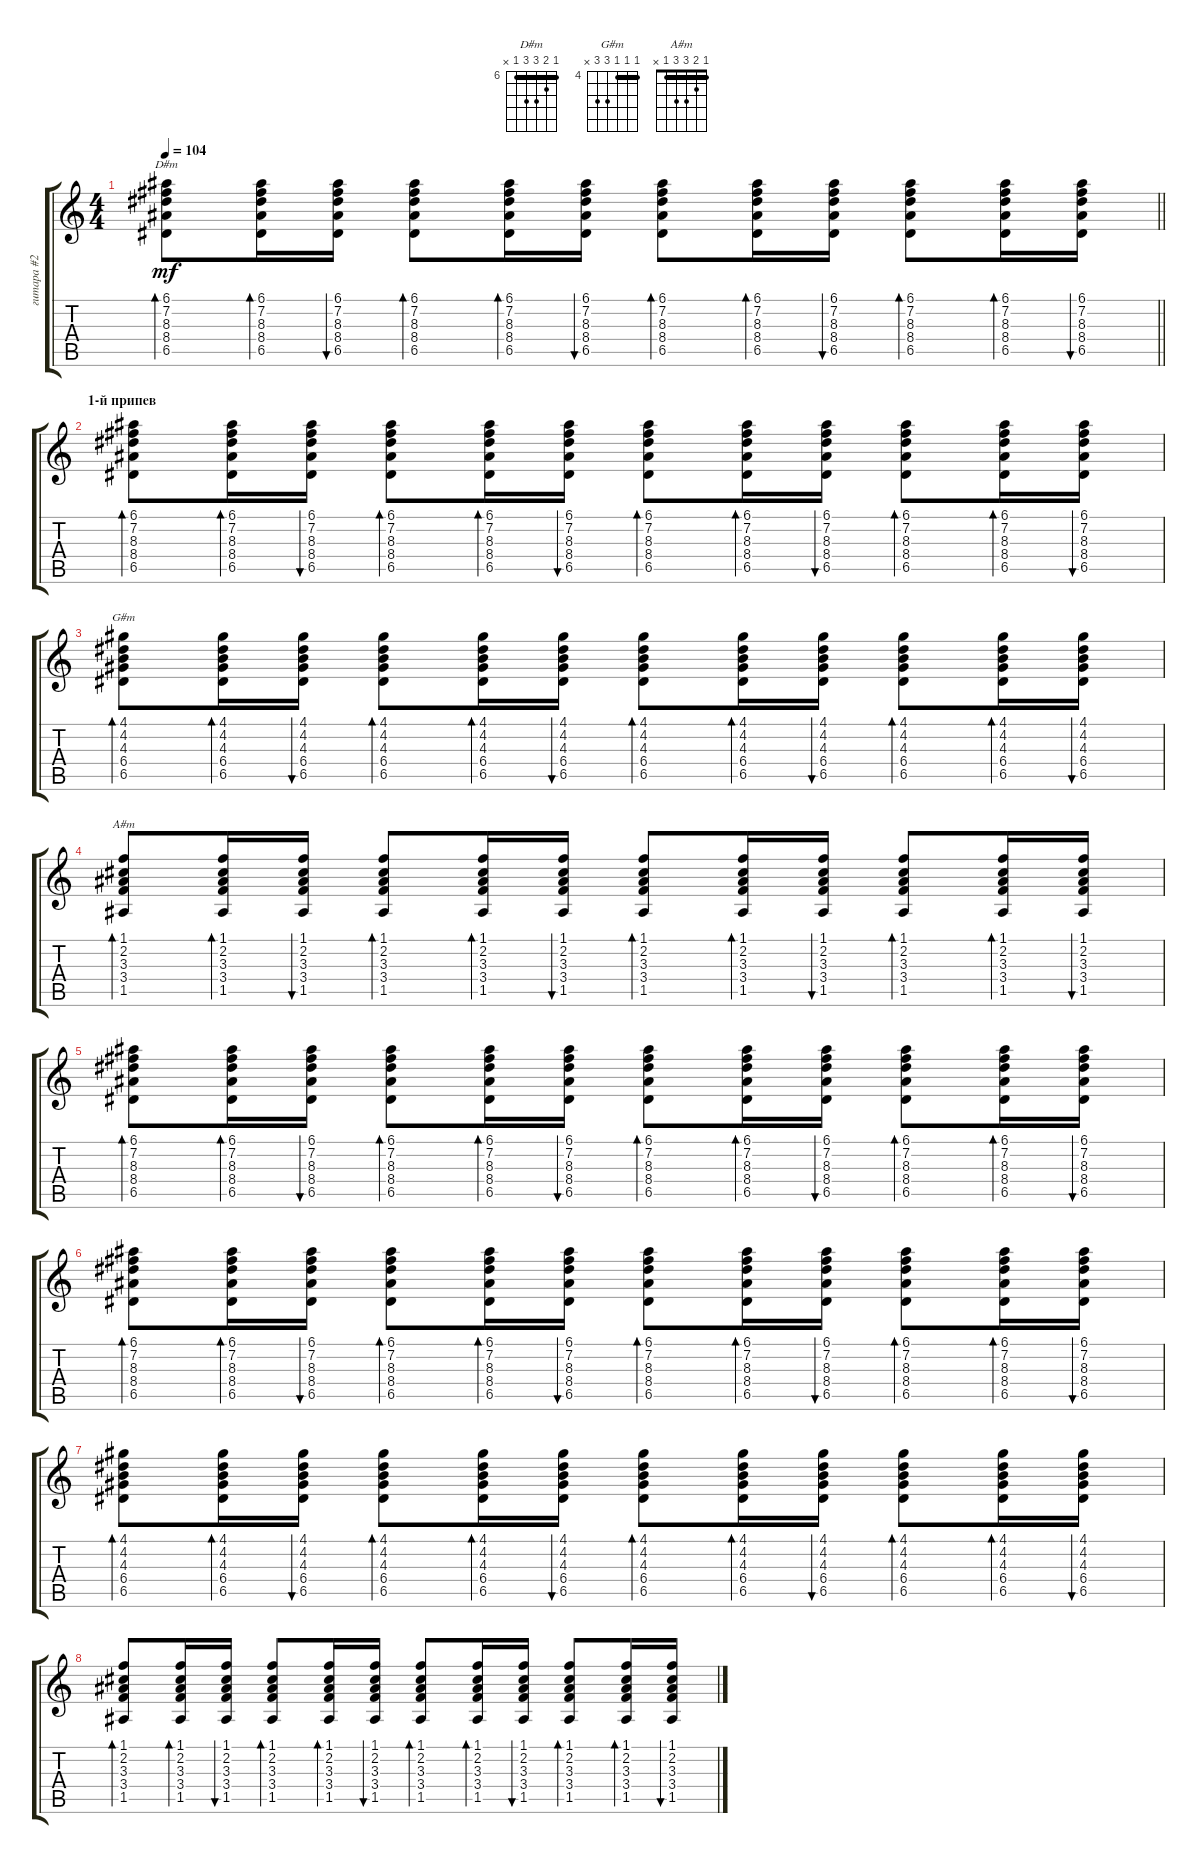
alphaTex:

\track ("гитара #2" "гитара #2") {instrument acousticguitarnylon}
\staff {score tabs}
\tuning (E4 B3 G3 D3 A2 E2) {hide}
\chord ("D#m" 6 7 8 8 6 x) {firstfret 6 barre 6}
\chord ("G#m" 4 4 4 6 6 x) {firstfret 4 barre 4}
\chord ("A#m" 1 2 3 3 1 x) {barre 1}
\ts (4 4)
\tempo 104
\clef g2
\barLineRight lightlight
\ks c
(6.1 7.2 8.3 8.4 6.5).8{bd 60 ch "D#m" dy mf} (6.1 7.2 8.3 8.4 6.5).16{bd 60} (6.1 7.2 8.3 8.4 6.5).16{bu 60} (6.1 7.2 8.3 8.4 6.5).8{bd 60} (6.1 7.2 8.3 8.4 6.5).16{bd 60} (6.1 7.2 8.3 8.4 6.5).16{bu 60} (6.1 7.2 8.3 8.4 6.5).8{bd 60} (6.1 7.2 8.3 8.4 6.5).16{bd 60} (6.1 7.2 8.3 8.4 6.5).16{bu 60} (6.1 7.2 8.3 8.4 6.5).8{bd 60} (6.1 7.2 8.3 8.4 6.5).16{bd 60} (6.1 7.2 8.3 8.4 6.5).16{bu 60} |
\section ("" "1-й припев")
(6.1 7.2 8.3 8.4 6.5).8{bd 60} (6.1 7.2 8.3 8.4 6.5).16{bd 60} (6.1 7.2 8.3 8.4 6.5).16{bu 60} (6.1 7.2 8.3 8.4 6.5).8{bd 60} (6.1 7.2 8.3 8.4 6.5).16{bd 60} (6.1 7.2 8.3 8.4 6.5).16{bu 60} (6.1 7.2 8.3 8.4 6.5).8{bd 60} (6.1 7.2 8.3 8.4 6.5).16{bd 60} (6.1 7.2 8.3 8.4 6.5).16{bu 60} (6.1 7.2 8.3 8.4 6.5).8{bd 60} (6.1 7.2 8.3 8.4 6.5).16{bd 60} (6.1 7.2 8.3 8.4 6.5).16{bu 60} |
(4.1 4.2 4.3 6.4 6.5).8{bd 60 ch "G#m"} (4.1 4.2 4.3 6.4 6.5).16{bd 60} (4.1 4.2 4.3 6.4 6.5).16{bu 60} (4.1 4.2 4.3 6.4 6.5).8{bd 60} (4.1 4.2 4.3 6.4 6.5).16{bd 60} (4.1 4.2 4.3 6.4 6.5).16{bu 60} (4.1 4.2 4.3 6.4 6.5).8{bd 60} (4.1 4.2 4.3 6.4 6.5).16{bd 60} (4.1 4.2 4.3 6.4 6.5).16{bu 60} (4.1 4.2 4.3 6.4 6.5).8{bd 60} (4.1 4.2 4.3 6.4 6.5).16{bd 60} (4.1 4.2 4.3 6.4 6.5).16{bu 60} |
(1.1 2.2 3.3 3.4 1.5).8{bd 60 ch "A#m"} (1.1 2.2 3.3 3.4 1.5).16{bd 60} (1.1 2.2 3.3 3.4 1.5).16{bu 60} (1.1 2.2 3.3 3.4 1.5).8{bd 60} (1.1 2.2 3.3 3.4 1.5).16{bd 60} (1.1 2.2 3.3 3.4 1.5).16{bu 60} (1.1 2.2 3.3 3.4 1.5).8{bd 60} (1.1 2.2 3.3 3.4 1.5).16{bd 60} (1.1 2.2 3.3 3.4 1.5).16{bu 60} (1.1 2.2 3.3 3.4 1.5).8{bd 60} (1.1 2.2 3.3 3.4 1.5).16{bd 60} (1.1 2.2 3.3 3.4 1.5).16{bu 60} |
(6.1 7.2 8.3 8.4 6.5).8{bd 60} (6.1 7.2 8.3 8.4 6.5).16{bd 60} (6.1 7.2 8.3 8.4 6.5).16{bu 60} (6.1 7.2 8.3 8.4 6.5).8{bd 60} (6.1 7.2 8.3 8.4 6.5).16{bd 60} (6.1 7.2 8.3 8.4 6.5).16{bu 60} (6.1 7.2 8.3 8.4 6.5).8{bd 60} (6.1 7.2 8.3 8.4 6.5).16{bd 60} (6.1 7.2 8.3 8.4 6.5).16{bu 60} (6.1 7.2 8.3 8.4 6.5).8{bd 60} (6.1 7.2 8.3 8.4 6.5).16{bd 60} (6.1 7.2 8.3 8.4 6.5).16{bu 60} |
(6.1 7.2 8.3 8.4 6.5).8{bd 60} (6.1 7.2 8.3 8.4 6.5).16{bd 60} (6.1 7.2 8.3 8.4 6.5).16{bu 60} (6.1 7.2 8.3 8.4 6.5).8{bd 60} (6.1 7.2 8.3 8.4 6.5).16{bd 60} (6.1 7.2 8.3 8.4 6.5).16{bu 60} (6.1 7.2 8.3 8.4 6.5).8{bd 60} (6.1 7.2 8.3 8.4 6.5).16{bd 60} (6.1 7.2 8.3 8.4 6.5).16{bu 60} (6.1 7.2 8.3 8.4 6.5).8{bd 60} (6.1 7.2 8.3 8.4 6.5).16{bd 60} (6.1 7.2 8.3 8.4 6.5).16{bu 60} |
(4.1 4.2 4.3 6.4 6.5).8{bd 60} (4.1 4.2 4.3 6.4 6.5).16{bd 60} (4.1 4.2 4.3 6.4 6.5).16{bu 60} (4.1 4.2 4.3 6.4 6.5).8{bd 60} (4.1 4.2 4.3 6.4 6.5).16{bd 60} (4.1 4.2 4.3 6.4 6.5).16{bu 60} (4.1 4.2 4.3 6.4 6.5).8{bd 60} (4.1 4.2 4.3 6.4 6.5).16{bd 60} (4.1 4.2 4.3 6.4 6.5).16{bu 60} (4.1 4.2 4.3 6.4 6.5).8{bd 60} (4.1 4.2 4.3 6.4 6.5).16{bd 60} (4.1 4.2 4.3 6.4 6.5).16{bu 60} |
(1.1 2.2 3.3 3.4 1.5).8{bd 60} (1.1 2.2 3.3 3.4 1.5).16{bd 60} (1.1 2.2 3.3 3.4 1.5).16{bu 60} (1.1 2.2 3.3 3.4 1.5).8{bd 60} (1.1 2.2 3.3 3.4 1.5).16{bd 60} (1.1 2.2 3.3 3.4 1.5).16{bu 60} (1.1 2.2 3.3 3.4 1.5).8{bd 60} (1.1 2.2 3.3 3.4 1.5).16{bd 60} (1.1 2.2 3.3 3.4 1.5).16{bu 60} (1.1 2.2 3.3 3.4 1.5).8{bd 60} (1.1 2.2 3.3 3.4 1.5).16{bd 60} (1.1 2.2 3.3 3.4 1.5).16{bu 60}
